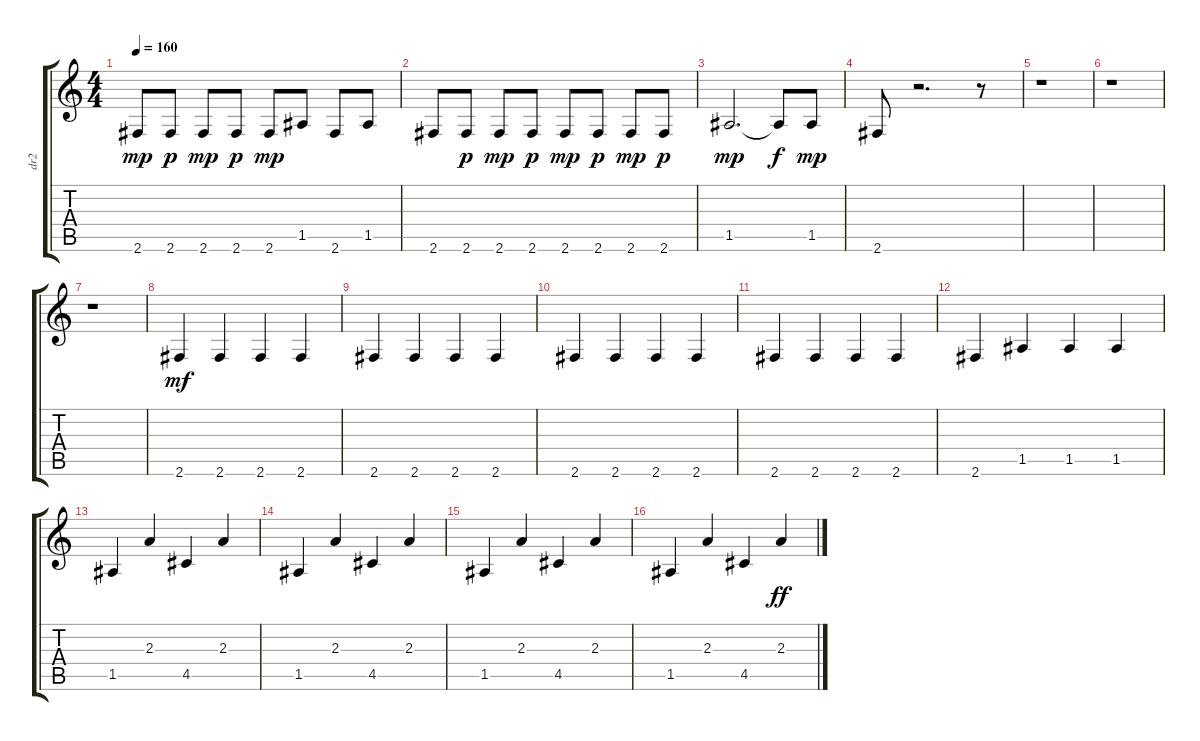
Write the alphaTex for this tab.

\track ("dr2" "dr2") {instrument acousticguitarsteel}
\staff {score tabs}
\tuning (E4 B3 G3 D3 A2 E2) {hide}
\ts (4 4)
\tempo 160
\clef g2
\ks c
2.6.8{dy mp} 2.6.8{dy p} 2.6.8{dy mp} 2.6.8{dy p} 2.6.8{dy mp} 1.5.8 2.6.8 1.5.8 |
2.6.8 2.6.8{dy p} 2.6.8{dy mp} 2.6.8{dy p} 2.6.8{dy mp} 2.6.8{dy p} 2.6.8{dy mp} 2.6.8{dy p} |
1.5.2{d dy mp} 1.5{t}.8{dy f} 1.5.8{dy mp} |
2.6.8 r.2{d} r.8 |
r.1 |
r.1 |
r.1 |
2.6.4{dy mf} 2.6.4 2.6.4 2.6.4 |
2.6.4 2.6.4 2.6.4 2.6.4 |
2.6.4 2.6.4 2.6.4 2.6.4 |
2.6.4 2.6.4 2.6.4 2.6.4 |
2.6.4 1.5.4 1.5.4 1.5.4 |
1.5.4 2.3.4 4.5.4 2.3.4 |
1.5.4 2.3.4 4.5.4 2.3.4 |
1.5.4 2.3.4 4.5.4 2.3.4 |
1.5.4 2.3.4 4.5.4 2.3.4{dy ff}
